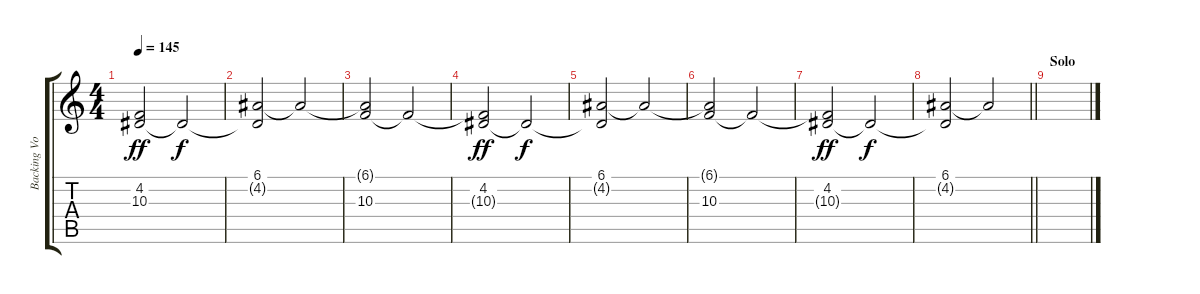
\track ("Backing Vocals" "Backing Vo") {instrument churchorgan}
\staff {score tabs}
\tuning (E4 B3 G3 D3 A2 E2) {hide}
\ts (4 4)
\tempo 145
\clef g2
\ks c
(4.2 10.3{t}).2{dy ff} 4.2{t}.2{dy f} |
(6.1 4.2{t}).2 6.1{t}.2 |
(6.1{t} 10.3).2 10.3{t}.2 |
(4.2 10.3{t}).2{dy ff} 4.2{t}.2{dy f} |
(6.1 4.2{t}).2 6.1{t}.2 |
(6.1{t} 10.3).2 10.3{t}.2 |
(4.2 10.3{t}).2{dy ff} 4.2{t}.2{dy f} |
\barLineRight lightlight
(6.1 4.2{t}).2 6.1{t}.2 |
\section ("" "Solo")
